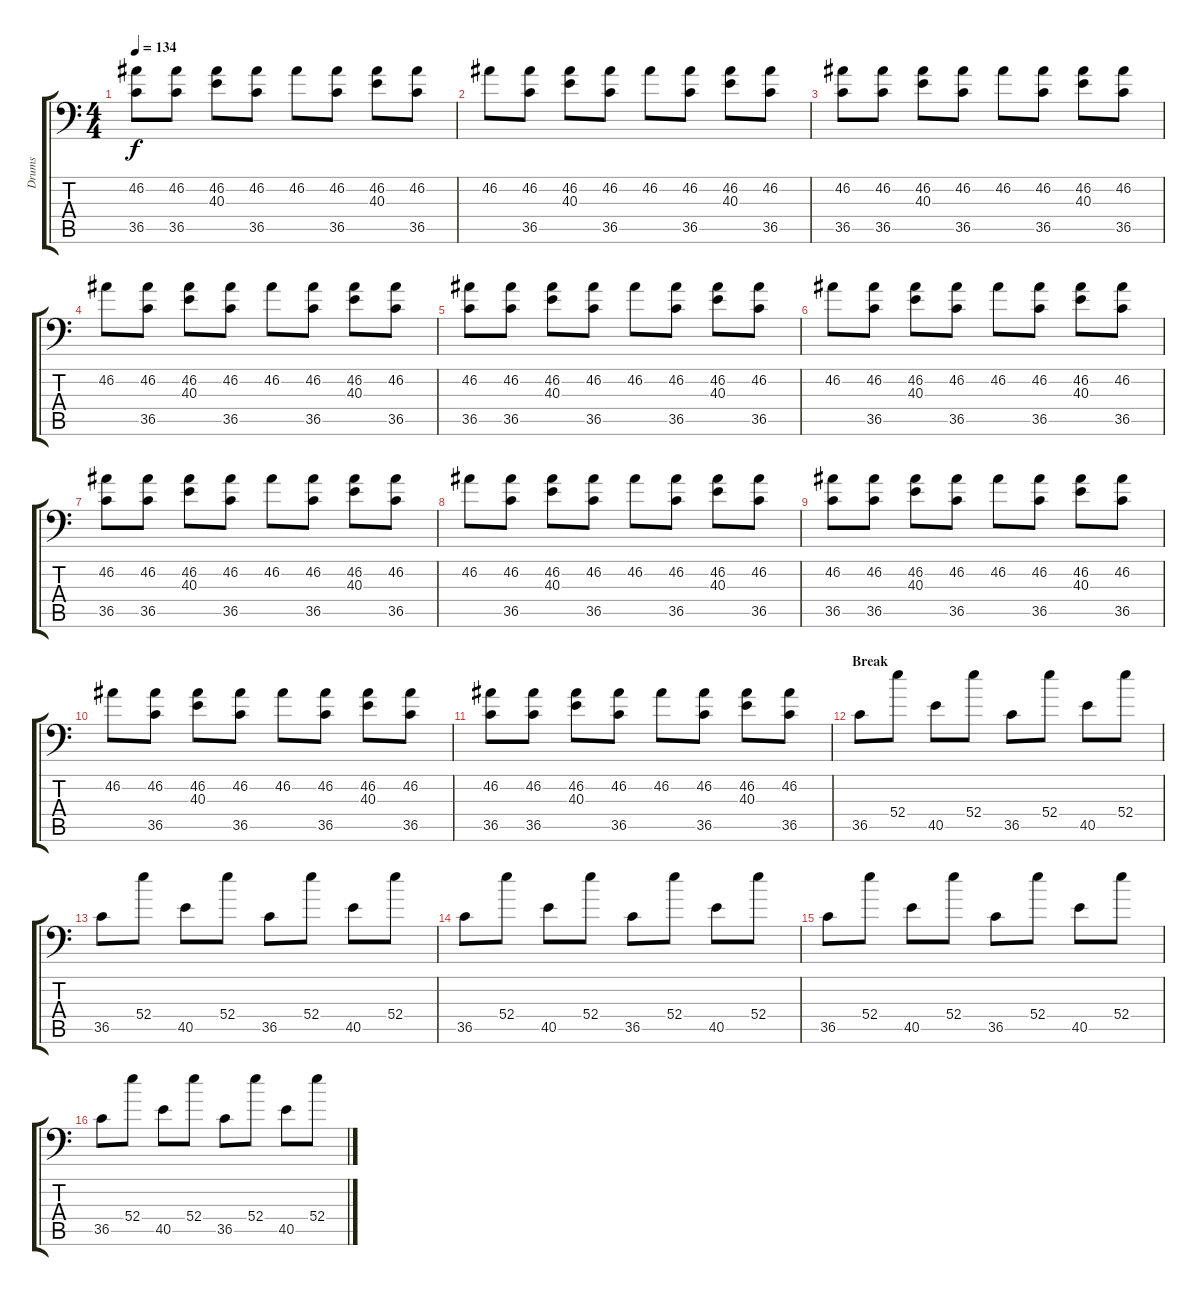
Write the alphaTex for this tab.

\track ("Drums" "Drums") {instrument acousticgrandpiano}
\staff {score tabs}
\tuning (C-1 C-1 C-1 C-1 C-1 C-1) {hide}
\ts (4 4)
\tempo 134
\clef f4
\ks c
(46.2 36.5).8{dy f} (46.2 36.5).8 (46.2 40.3).8 (46.2 36.5).8 46.2.8 (46.2 36.5).8 (46.2 40.3).8 (46.2 36.5).8 |
46.2.8 (46.2 36.5).8 (46.2 40.3).8 (46.2 36.5).8 46.2.8 (46.2 36.5).8 (46.2 40.3).8 (46.2 36.5).8 |
(46.2 36.5).8 (46.2 36.5).8 (46.2 40.3).8 (46.2 36.5).8 46.2.8 (46.2 36.5).8 (46.2 40.3).8 (46.2 36.5).8 |
46.2.8 (46.2 36.5).8 (46.2 40.3).8 (46.2 36.5).8 46.2.8 (46.2 36.5).8 (46.2 40.3).8 (46.2 36.5).8 |
(46.2 36.5).8 (46.2 36.5).8 (46.2 40.3).8 (46.2 36.5).8 46.2.8 (46.2 36.5).8 (46.2 40.3).8 (46.2 36.5).8 |
46.2.8 (46.2 36.5).8 (46.2 40.3).8 (46.2 36.5).8 46.2.8 (46.2 36.5).8 (46.2 40.3).8 (46.2 36.5).8 |
(46.2 36.5).8 (46.2 36.5).8 (46.2 40.3).8 (46.2 36.5).8 46.2.8 (46.2 36.5).8 (46.2 40.3).8 (46.2 36.5).8 |
46.2.8 (46.2 36.5).8 (46.2 40.3).8 (46.2 36.5).8 46.2.8 (46.2 36.5).8 (46.2 40.3).8 (46.2 36.5).8 |
(46.2 36.5).8 (46.2 36.5).8 (46.2 40.3).8 (46.2 36.5).8 46.2.8 (46.2 36.5).8 (46.2 40.3).8 (46.2 36.5).8 |
46.2.8 (46.2 36.5).8 (46.2 40.3).8 (46.2 36.5).8 46.2.8 (46.2 36.5).8 (46.2 40.3).8 (46.2 36.5).8 |
(46.2 36.5).8 (46.2 36.5).8 (46.2 40.3).8 (46.2 36.5).8 46.2.8 (46.2 36.5).8 (46.2 40.3).8 (46.2 36.5).8 |
\section ("" "Break")
36.5.8 52.4.8 40.5.8 52.4.8 36.5.8 52.4.8 40.5.8 52.4.8 |
36.5.8 52.4.8 40.5.8 52.4.8 36.5.8 52.4.8 40.5.8 52.4.8 |
36.5.8 52.4.8 40.5.8 52.4.8 36.5.8 52.4.8 40.5.8 52.4.8 |
36.5.8 52.4.8 40.5.8 52.4.8 36.5.8 52.4.8 40.5.8 52.4.8 |
36.5.8 52.4.8 40.5.8 52.4.8 36.5.8 52.4.8 40.5.8 52.4.8
